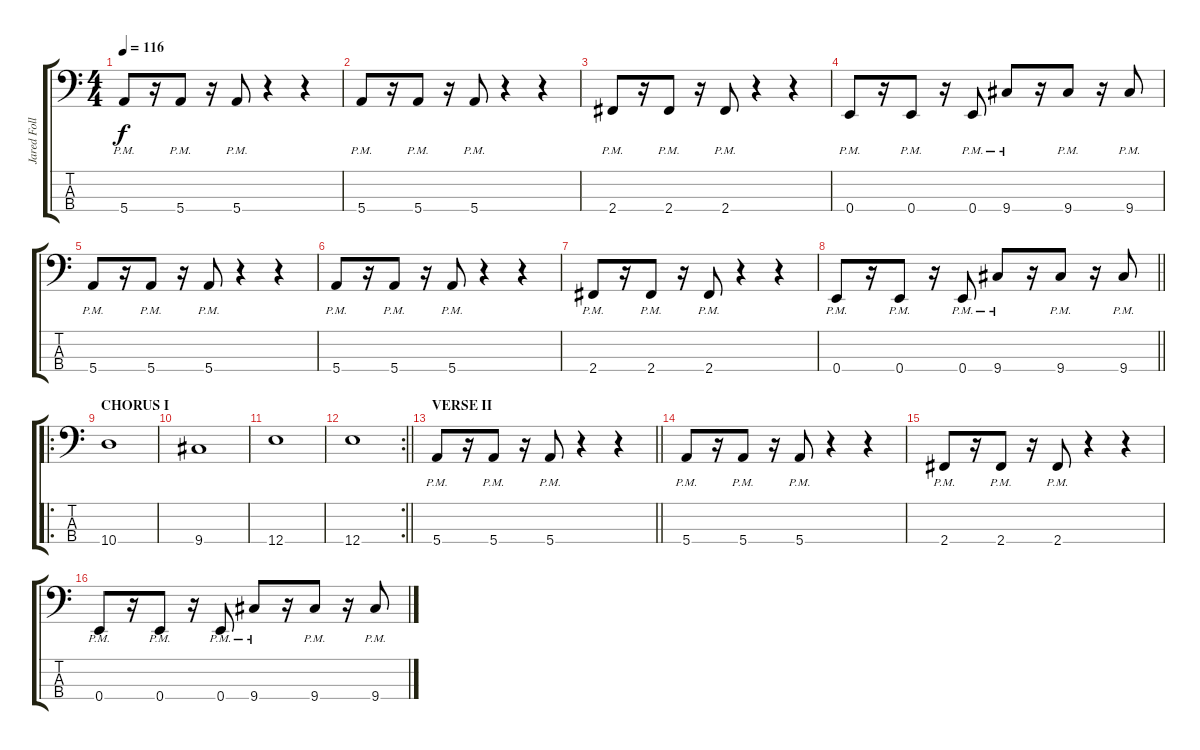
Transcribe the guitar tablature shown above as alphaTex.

\track ("Jared Followill (bass)" "Jared Foll") {instrument electricbasspick}
\staff {score tabs}
\tuning (G2 D2 A1 E1) {hide}
\ts (4 4)
\tempo 116
\clef f4
\ks c
5.4{pm}.8{dy f} r.16 5.4{pm}.8 r.16 5.4{pm}.8 r.4 r.4 |
5.4{pm}.8 r.16 5.4{pm}.8 r.16 5.4{pm}.8 r.4 r.4 |
2.4{pm}.8 r.16 2.4{pm}.8 r.16 2.4{pm}.8 r.4 r.4 |
0.4{pm}.8 r.16 0.4{pm}.8 r.16 0.4{pm}.8 9.4{pm}.8 r.16 9.4{pm}.8 r.16 9.4{pm}.8 |
5.4{pm}.8 r.16 5.4{pm}.8 r.16 5.4{pm}.8 r.4 r.4 |
5.4{pm}.8 r.16 5.4{pm}.8 r.16 5.4{pm}.8 r.4 r.4 |
2.4{pm}.8 r.16 2.4{pm}.8 r.16 2.4{pm}.8 r.4 r.4 |
\barLineRight lightlight
0.4{pm}.8 r.16 0.4{pm}.8 r.16 0.4{pm}.8 9.4{pm}.8 r.16 9.4{pm}.8 r.16 9.4{pm}.8 |
\ro
\section ("" "CHORUS I")
10.4.1 |
9.4.1 |
12.4.1 |
\rc 2
\barLineRight lightlight
12.4.1 |
\section ("" "VERSE II")
\barLineRight lightlight
5.4{pm}.8 r.16 5.4{pm}.8 r.16 5.4{pm}.8 r.4 r.4 |
\section ("" "")
5.4{pm}.8 r.16 5.4{pm}.8 r.16 5.4{pm}.8 r.4 r.4 |
2.4{pm}.8 r.16 2.4{pm}.8 r.16 2.4{pm}.8 r.4 r.4 |
0.4{pm}.8 r.16 0.4{pm}.8 r.16 0.4{pm}.8 9.4{pm}.8 r.16 9.4{pm}.8 r.16 9.4{pm}.8
